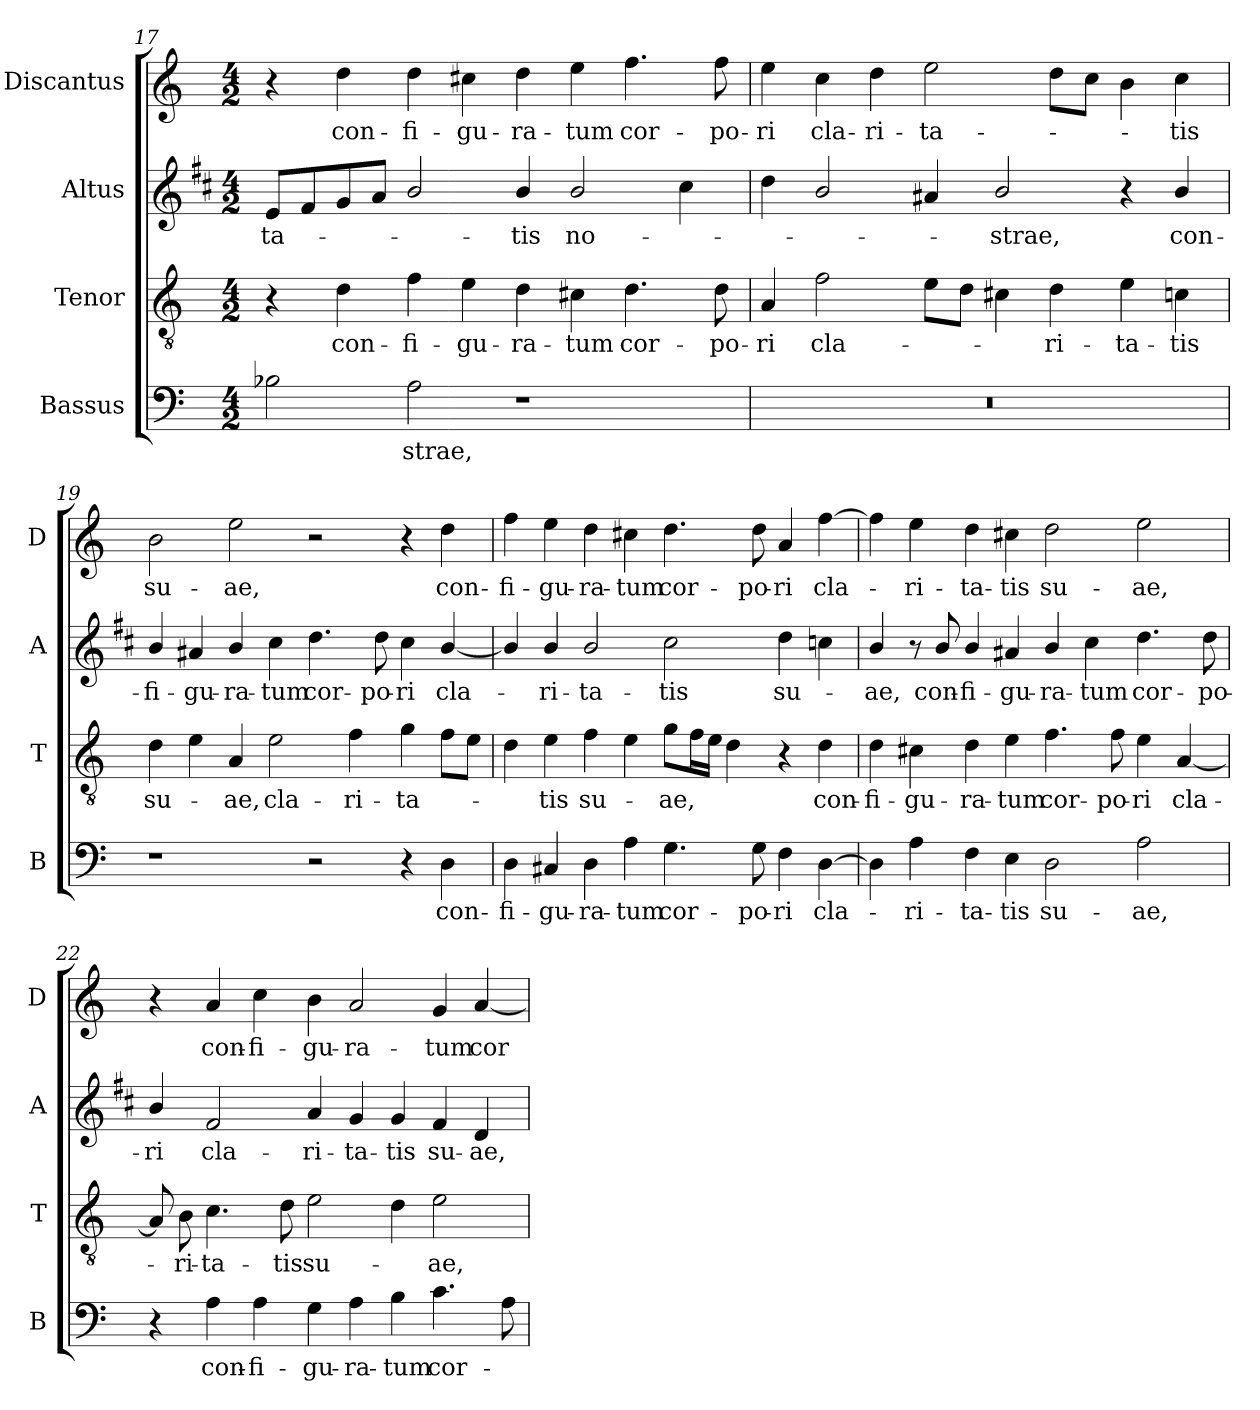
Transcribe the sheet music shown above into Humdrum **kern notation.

**kern	**text	**kern	**text	**kern	**text	**kern	**text
*part4	*part4	*part3	*part3	*part2	*part2	*part1	*part1
*staff4	*staff4	*staff3	*staff3	*staff2	*staff2	*staff1	*staff1
*I"Bassus	*	*I"Tenor	*	*I"Altus	*	*I"Discantus	*
*I'B	*	*I'T	*	*I'A	*	*I'D	*
*clefF4	*	*clefGv2	*	*clefG2	*	*clefG2	*
*	*	*	*	*ITrd1c2	*	*	*
*k[]	*	*k[]	*	*k[]	*	*k[]	*
*C:	*	*C:	*	*C:	*	*C:	*
*M4/2	*	*M4/2	*	*M4/2	*	*M4/2	*
=17	=17	=17	=17	=17	=17	=17	=17
!	!	!	!	!	!LO:LY:b	!	!
2B-X\	.	4r	.	8d/L	-ta-	4r	.
.	.	.	.	8e/	.	.	.
!	!	!	!LO:LY:b	!	!	!	!LO:LY:b
.	.	4d\	con-	8f/	.	4dd\	con-
.	.	.	.	8g/J	.	.	.
!	!LO:LY:b	!	!LO:LY:b	!	!	!	!LO:LY:b
2A\	-strae,	4f\	-fi-	2a/	.	4dd\	-fi-
!	!	!	!LO:LY:b	!	!	!	!LO:LY:b
.	.	4e\	-gu-	.	.	4cc#X\	-gu-
!	!	!	!LO:LY:b	!	!LO:LY:b	!	!LO:LY:b
1r	.	4d\	-ra-	4a/	-tis	4dd\	-ra-
!	!	!	!LO:LY:b	!	!LO:LY:b	!	!LO:LY:b
.	.	4c#X\	-tum	2a/	no-	4ee\	-tum
!	!	!	!LO:LY:b	!	!	!	!LO:LY:b
.	.	4.d\	cor-	.	.	4.ff\	cor-
.	.	.	.	4b\	.	.	.
!	!	!	!LO:LY:b	!	!	!	!LO:LY:b
.	.	8d\	-po-	.	.	8ff\	-po-
=18	=18	=18	=18	=18	=18	=18	=18
!	!	!	!LO:LY:b	!	!	!	!LO:LY:b
0r	.	4A/	-ri	4cc\	.	4ee\	-ri
!	!	!	!LO:LY:b	!	!	!	!LO:LY:b
.	.	2f\	cla-	2a/	.	4cc\	cla-
!	!	!	!	!	!	!	!LO:LY:b
.	.	.	.	.	.	4dd\	-ri-
!	!	!	!	!	!	!	!LO:LY:b
.	.	8e\L	.	4g#X/	.	2ee\	-ta-
.	.	8d\J	.	.	.	.	.
!	!	!	!	!	!LO:LY:b	!	!
.	.	4c#X\	.	2a/	-strae,	.	.
!	!	!	!LO:LY:b	!	!	!	!
.	.	4d\	-ri-	.	.	8dd\L	.
.	.	.	.	.	.	8cc\J	.
!	!	!	!LO:LY:b	!	!	!	!
.	.	4e\	-ta-	4r	.	4b\	.
!	!	!	!LO:LY:b	!	!LO:LY:b	!	!LO:LY:b
.	.	4cn\	-tis	4a/	con-	4cc\	-tis
!!LO:LB:g=z
=19	=19	=19	=19	=19	=19	=19	=19
!	!	!	!LO:LY:b	!	!LO:LY:b	!	!LO:LY:b
1r	.	4d\	su-	4a/	-fi-	2b\	su-
!	!	!	!	!	!LO:LY:b	!	!
.	.	4e\	.	4g#X/	-gu-	.	.
!	!	!	!LO:LY:b	!	!LO:LY:b	!	!LO:LY:b
.	.	4A/	-ae,	4a/	-ra-	2ee\	-ae,
!	!	!	!LO:LY:b	!	!LO:LY:b	!	!
.	.	2e\	cla-	4b\	-tum	.	.
!	!	!	!	!	!LO:LY:b	!	!
2r	.	.	.	4.cc\	cor-	2r	.
!	!	!	!LO:LY:b	!	!	!	!
.	.	4f\	-ri-	.	.	.	.
!	!	!	!	!	!LO:LY:b	!	!
.	.	.	.	8cc\	-po-	.	.
!	!	!	!LO:LY:b	!	!LO:LY:b	!	!
4r	.	4g\	-ta-	4b\	-ri	4r	.
!	!LO:LY:b	!	!	!	!LO:LY:b	!	!LO:LY:b
4D\	con-	8f\L	.	[4a/	cla-	4dd\	con-
.	.	8e\J	.	.	.	.	.
=20	=20	=20	=20	=20	=20	=20	=20
!	!LO:LY:b	!	!	!	!	!	!LO:LY:b
4D\	-fi-	4d\	.	4a/]	.	4ff\	-fi-
!	!LO:LY:b	!	!LO:LY:b	!	!LO:LY:b	!	!LO:LY:b
4C#X/	-gu-	4e\	-tis	4a/	-ri-	4ee\	-gu-
!	!LO:LY:b	!	!LO:LY:b	!	!LO:LY:b	!	!LO:LY:b
4D\	-ra-	4f\	su-	2a/	-ta-	4dd\	-ra-
!	!LO:LY:b	!	!	!	!	!	!LO:LY:b
4A\	-tum	4e\	.	.	.	4cc#X\	-tum
!	!LO:LY:b	!	!LO:LY:b	!	!LO:LY:b	!	!LO:LY:b
4.G\	cor-	8g\L	-ae,	2b\	-tis	4.dd\	cor-
.	.	16f\L	.	.	.	.	.
.	.	16e\JJ	.	.	.	.	.
.	.	4d\	.	.	.	.	.
!	!LO:LY:b	!	!	!	!	!	!LO:LY:b
8G\	-po-	.	.	.	.	8dd\	-po-
!	!LO:LY:b	!	!	!	!LO:LY:b	!	!LO:LY:b
4F\	-ri	4r	.	4cc\	su-	4a/	-ri
!	!LO:LY:b	!	!LO:LY:b	!	!	!	!LO:LY:b
[4D\	cla-	4d\	con-	4b-X\	.	[4ff\	cla-
=21	=21	=21	=21	=21	=21	=21	=21
!	!	!	!LO:LY:b	!	!LO:LY:b	!	!
4D\]	.	4d\	-fi-	4a/	-ae,	4ff\]	.
!	!LO:LY:b	!	!LO:LY:b	!	!	!	!LO:LY:b
4A\	-ri-	4c#X\	-gu-	8r	.	4ee\	-ri-
!	!	!	!	!	!LO:LY:b	!	!
.	.	.	.	8a/	con-	.	.
!	!LO:LY:b	!	!LO:LY:b	!	!LO:LY:b	!	!LO:LY:b
4F\	-ta-	4d\	-ra-	4a/	-fi-	4dd\	-ta-
!	!LO:LY:b	!	!LO:LY:b	!	!LO:LY:b	!	!LO:LY:b
4E\	-tis	4e\	-tum	4g#X/	-gu-	4cc#X\	-tis
!	!LO:LY:b	!	!LO:LY:b	!	!LO:LY:b	!	!LO:LY:b
2D\	su-	4.f\	cor-	4a/	-ra-	2dd\	su-
!	!	!	!	!	!LO:LY:b	!	!
.	.	.	.	4b\	-tum	.	.
!	!	!	!LO:LY:b	!	!	!	!
.	.	8f\	-po-	.	.	.	.
!	!LO:LY:b	!	!LO:LY:b	!	!LO:LY:b	!	!LO:LY:b
2A\	-ae,	4e\	-ri	4.cc\	cor-	2ee\	-ae,
!	!	!	!LO:LY:b	!	!	!	!
.	.	[4A/	cla-	.	.	.	.
!	!	!	!	!	!LO:LY:b	!	!
.	.	.	.	8cc\	-po-	.	.
!!LO:PB:g=z
=22	=22	=22	=22	=22	=22	=22	=22
!	!	!	!	!	!LO:LY:b	!	!
4r	.	8A/]	.	4a/	-ri	4r	.
!	!	!	!LO:LY:b	!	!	!	!
.	.	8B\	-ri-	.	.	.	.
!	!LO:LY:b	!	!LO:LY:b	!	!LO:LY:b	!	!LO:LY:b
4A\	con-	4.c\	-ta-	2e/	cla-	4a/	con-
!	!LO:LY:b	!	!	!	!	!	!LO:LY:b
4A\	-fi-	.	.	.	.	4cc\	-fi-
!	!	!	!LO:LY:b	!	!	!	!
.	.	8d\	-tis	.	.	.	.
!	!LO:LY:b	!	!LO:LY:b	!	!LO:LY:b	!	!LO:LY:b
4G\	-gu-	2e\	su-	4g/	-ri-	4b\	-gu-
!	!LO:LY:b	!	!	!	!LO:LY:b	!	!LO:LY:b
4A\	-ra-	.	.	4f/	-ta-	2a/	-ra-
!	!LO:LY:b	!	!	!	!LO:LY:b	!	!
4B\	-tum	4d\	.	4f/	-tis	.	.
!	!LO:LY:b	!	!LO:LY:b	!	!LO:LY:b	!	!LO:LY:b
4.c\	cor-	2e\	-ae,	4e/	su-	4g/	-tum
!	!	!	!	!	!LO:LY:b	!	!LO:LY:b
.	.	.	.	4c/	-ae,	[4a/	cor-
8A\	.	.	.	.	.	.	.
=	=	=	=	=	=	=	=
*-	*-	*-	*-	*-	*-	*-	*-
